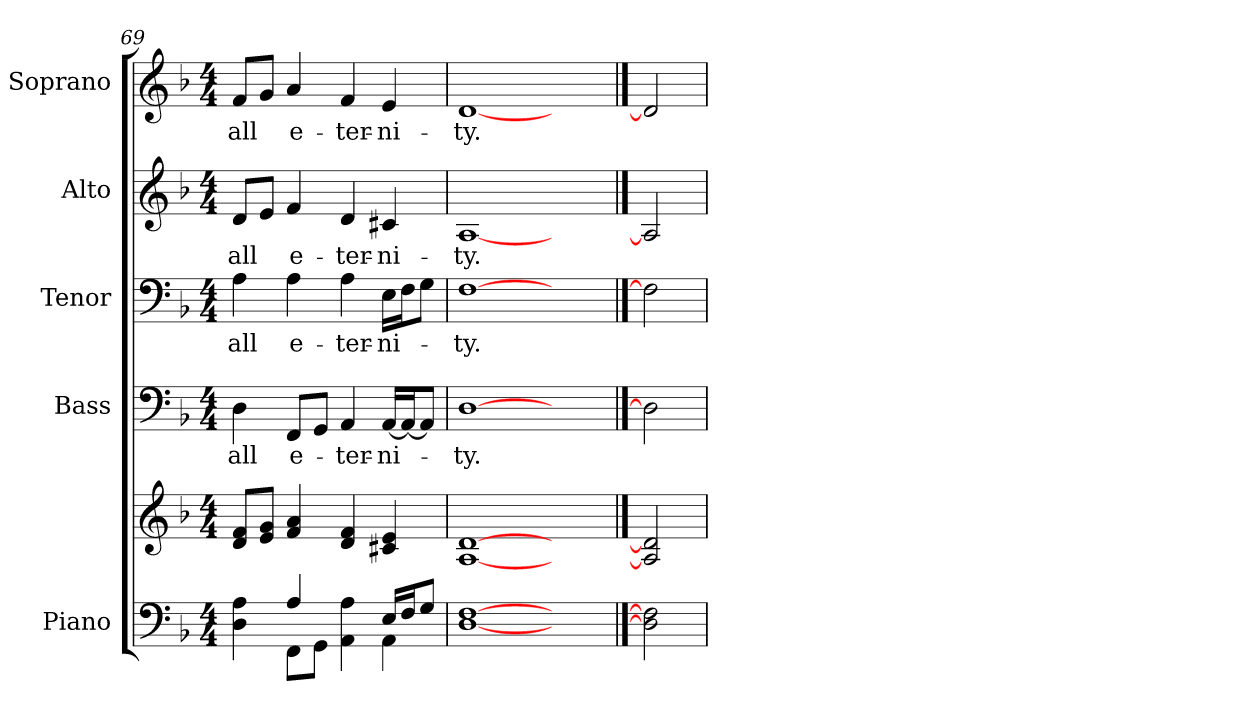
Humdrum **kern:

**kern	**kern	**kern	**text	**kern	**text	**kern	**text	**kern	**text
*part5	*part5	*part4	*part4	*part3	*part3	*part2	*part2	*part1	*part1
*staff6	*staff5	*staff4	*staff4	*staff3	*staff3	*staff2	*staff2	*staff1	*staff1
*I"Piano	*	*I"Bass	*	*I"Tenor	*	*I"Alto	*	*I"Soprano	*
*I'Pno.	*	*I'B.	*	*I'T.	*	*I'A.	*	*I'S.	*
!!LO:PB:g=z
*clefF4	*clefG2	*clefF4	*	*clefF4	*	*clefG2	*	*clefG2	*
*k[b-]	*k[b-]	*k[b-]	*	*k[b-]	*	*k[b-]	*	*k[b-]	*
*F:	*F:	*F:	*	*F:	*	*F:	*	*F:	*
*M4/4	*M4/4	*M4/4	*	*M4/4	*	*M4/4	*	*M4/4	*
=69	=69	=69	=69	=69	=69	=69	=69	=69	=69
*^	*	*	*	*	*	*	*	*	*
!	!	!	!	!LO:LY:b:color=#000000	!	!	!	!	!	!
!	!	!	!	!	!	!LO:LY:b:color=#000000	!	!	!	!
!	!	!	!	!	!	!	!	!LO:LY:b:color=#000000	!	!
!	!	!	!	!	!	!	!	!	!	!LO:LY:b:color=#000000
4Di\ 4Ai	4ryy	8di/ 8fiL	4Di\	all	4Ai\	all	8di/L	all	8fi/L	all
.	.	8ei/ 8giJ	.	.	.	.	8ei/J	.	8gi/J	.
!	!	!	!	!LO:LY:b:color=#000000	!	!	!	!	!	!
!	!	!	!	!	!	!LO:LY:b:color=#000000	!	!	!	!
!	!	!	!	!	!	!	!	!LO:LY:b:color=#000000	!	!
!	!	!	!	!	!	!	!	!	!	!LO:LY:b:color=#000000
4Ai/	8FFi\L	4fi/ 4ai	8FFi/L	e-	4Ai\	e-	4fi/	e-	4ai/	e-
.	8GGi\J	.	8GGi/J	.	.	.	.	.	.	.
!	!	!	!	!LO:LY:b:color=#000000	!	!	!	!	!	!
!	!	!	!	!	!	!LO:LY:b:color=#000000	!	!	!	!
!	!	!	!	!	!	!	!	!LO:LY:b:color=#000000	!	!
!	!	!	!	!	!	!	!	!	!	!LO:LY:b:color=#000000
4AAi\ 4Ai	4ryy	4di/ 4fi	4AAi/	-ter-	4Ai\	-ter-	4di/	-ter-	4fi/	-ter-
!	!	!	!	!LO:LY:b:color=#000000	!	!	!	!	!	!
!	!	!	!	!	!	!LO:LY:b:color=#000000	!	!	!	!
!	!	!	!	!	!	!	!	!LO:LY:b:color=#000000	!	!
!	!	!	!	!	!	!	!	!	!	!LO:LY:b:color=#000000
16Ei/LL	4AAi\	4c#Xi/ 4ei	[<16AAi/LL	-ni-	16Ei\LL	-ni-	4c#Xi/	-ni-	4ei/	-ni-
16Fi/J	.	.	16AAi/J_<	.	16Fi\J	.	.	.	.	.
8Gi/J	.	.	8AAi/J]	.	8Gi\J	.	.	.	.	.
*v	*v	*	*	*	*	*	*	*	*	*
=70	=70	=70	=70	=70	=70	=70	=70	=70	=70
!	!	!	!LO:LY:b:color=#000000	!	!	!	!	!	!
!	!	!	!	!	!LO:LY:b:color=#000000	!	!	!	!
!	!	!	!	!	!	!	!LO:LY:b:color=#000000	!	!
!	!	!	!	!	!	!	!	!	!LO:LY:b:color=#000000
[1Di [1Fi	[1Ai [1di	[1Di	-ty.	[1Fi	-ty.	[1Ai	-ty.	[1di	-ty.
2ryy	2ryy	2ryy	.	2ryy	.	2ryy	.	2ryy	.
==71	==71	==71	==71	==71	==71	==71	==71	==71	==71
2Di] 2Fi]	2Ai] 2di]	2Di]	.	2Fi]	.	2Ai]	.	2di]	.
=	=	=	=	=	=	=	=	=	=
*-	*-	*-	*-	*-	*-	*-	*-	*-	*-
